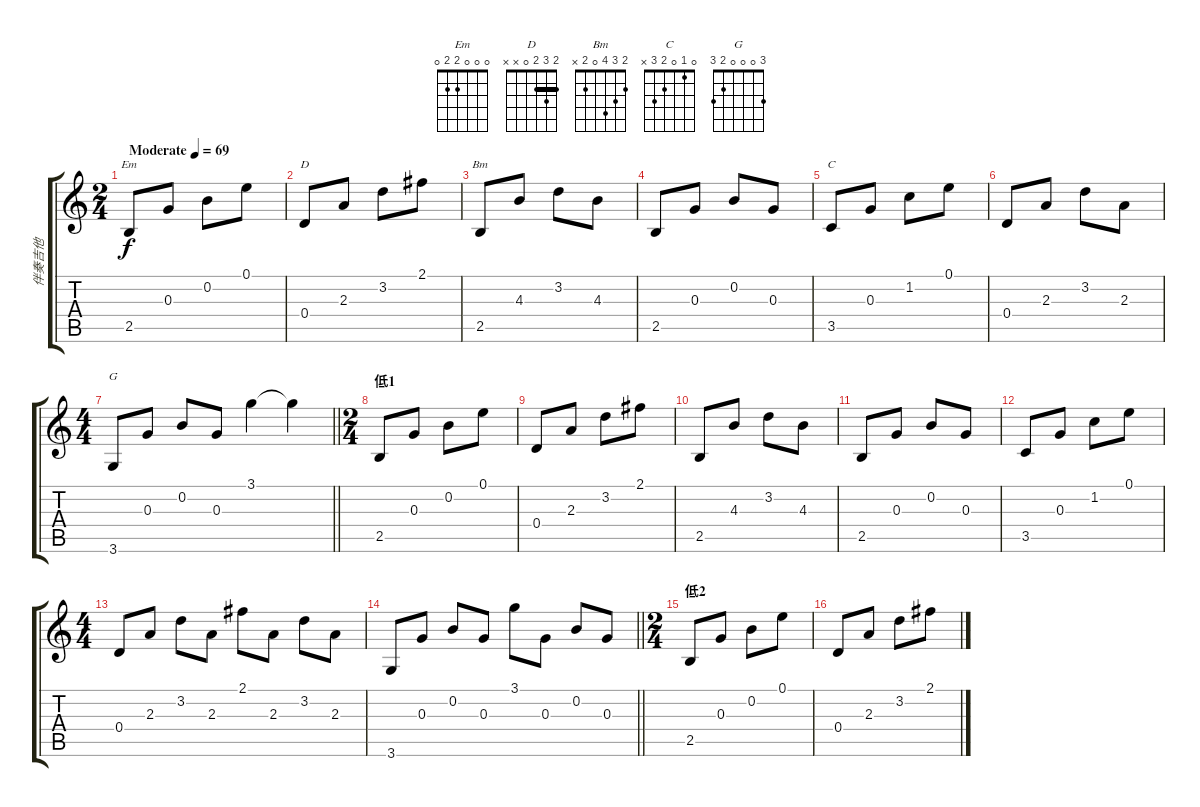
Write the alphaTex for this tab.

\track ("伴奏吉他" "伴奏吉他") {instrument acousticguitarsteel}
\staff {score tabs}
\tuning (E4 B3 G3 D3 A2 E2) {hide}
\chord ("Em" 0 0 0 2 2 0)
\chord ("D" 2 3 2 0 x x) {barre 2}
\chord ("Bm" 2 3 4 0 2 x)
\chord ("C" 0 1 0 2 3 x)
\chord ("G" 3 0 0 0 2 3)
\ts (2 4)
\tempo (69 "Moderate")
\clef g2
\ks c
2.5.8{ch "Em" dy f instrument acousticguitarsteel} 0.3.8 0.2.8 0.1.8 |
0.4.8{ch "D"} 2.3.8 3.2.8 2.1.8 |
2.5.8{ch "Bm"} 4.3.8 3.2.8 4.3.8 |
2.5.8 0.3.8 0.2.8 0.3.8 |
3.5.8{ch "C"} 0.3.8 1.2.8 0.1.8 |
0.4.8 2.3.8{txt ""} 3.2.8 2.3.8 |
\ts (4 4)
\barLineRight lightlight
3.6.8{ch "G"} 0.3.8 0.2.8 0.3.8 3.1.4 3.1{t}.4 |
\ts (2 4)
\section ("" "低1")
2.5.8 0.3.8 0.2.8 0.1.8 |
0.4.8 2.3.8 3.2.8 2.1.8 |
2.5.8 4.3.8 3.2.8 4.3.8 |
2.5.8 0.3.8 0.2.8 0.3.8 |
3.5.8 0.3.8 1.2.8 0.1.8 |
\ts (4 4)
0.4.8 2.3.8 3.2.8 2.3.8 2.1.8 2.3.8 3.2.8 2.3.8 |
\barLineRight lightlight
3.6.8 0.3.8 0.2.8 0.3.8 3.1.8 0.3.8 0.2.8 0.3.8 |
\ts (2 4)
\section ("" "低2")
2.5.8 0.3.8 0.2.8 0.1.8 |
0.4.8 2.3.8 3.2.8 2.1.8
